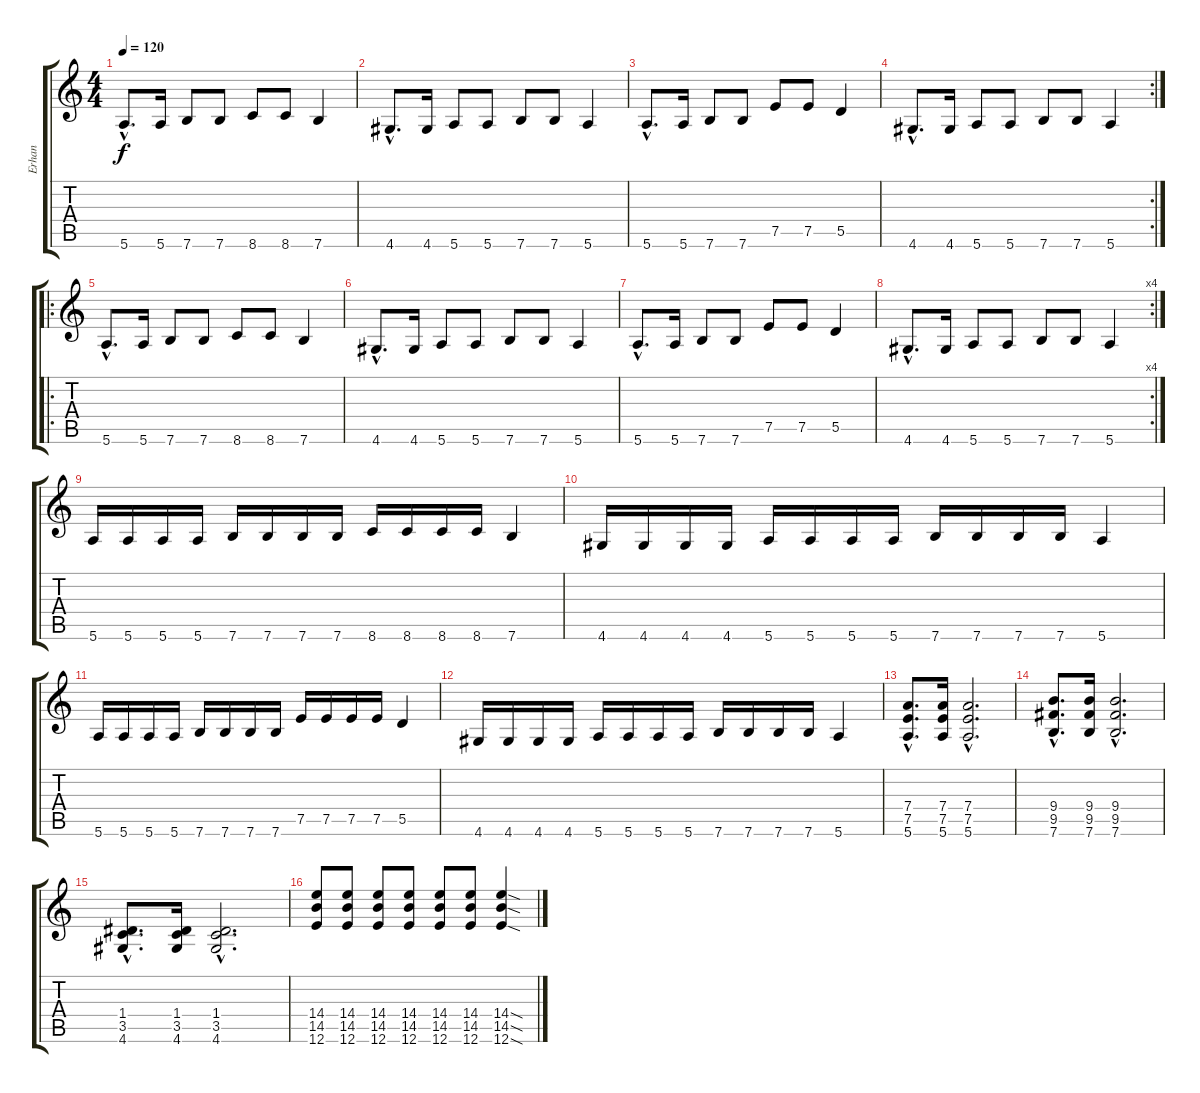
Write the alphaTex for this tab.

\track ("Erhan" "Erhan") {instrument electricguitarclean}
\staff {score tabs}
\tuning (E4 B3 G3 D3 A2 E2) {hide}
\ts (4 4)
\tempo 120
\clef g2
\ks c
5.6{hac}.8{d dy f instrument electricguitarclean} 5.6.16 7.6.8 7.6.8 8.6.8 8.6.8 7.6.4 |
4.6{hac}.8{d} 4.6.16 5.6.8 5.6.8 7.6.8 7.6.8 5.6.4 |
5.6{hac}.8{d} 5.6.16 7.6.8 7.6.8 7.5.8 7.5.8 5.5.4 |
\rc 2
4.6{hac}.8{d} 4.6.16 5.6.8 5.6.8 7.6.8 7.6.8 5.6.4 |
\ro
5.6{hac}.8{d} 5.6.16 7.6.8 7.6.8 8.6.8 8.6.8 7.6.4 |
4.6{hac}.8{d} 4.6.16 5.6.8 5.6.8 7.6.8 7.6.8 5.6.4 |
5.6{hac}.8{d} 5.6.16 7.6.8 7.6.8 7.5.8 7.5.8 5.5.4 |
\rc 4
4.6{hac}.8{d} 4.6.16 5.6.8 5.6.8 7.6.8 7.6.8 5.6.4 |
5.6.16 5.6.16 5.6.16 5.6.16 7.6.16 7.6.16 7.6.16 7.6.16 8.6.16 8.6.16 8.6.16 8.6.16 7.6.4 |
4.6.16 4.6.16 4.6.16 4.6.16 5.6.16 5.6.16 5.6.16 5.6.16 7.6.16 7.6.16 7.6.16 7.6.16 5.6.4 |
5.6.16 5.6.16 5.6.16 5.6.16 7.6.16 7.6.16 7.6.16 7.6.16 7.5.16 7.5.16 7.5.16 7.5.16 5.5.4 |
4.6.16 4.6.16 4.6.16 4.6.16 5.6.16 5.6.16 5.6.16 5.6.16 7.6.16 7.6.16 7.6.16 7.6.16 5.6.4 |
(7.4{hac} 7.5{hac} 5.6{hac}).8{d} (7.4 7.5 5.6).16 (7.4{hac} 7.5{hac} 5.6{hac}).2{d} |
(9.4{hac} 9.5{hac} 7.6{hac}).8{d} (9.4 9.5 7.6).16 (9.4{hac} 9.5{hac} 7.6{hac}).2{d} |
(1.4{hac} 3.5{hac} 4.6{hac}).8{d} (1.4 3.5 4.6).16 (1.4{hac} 3.5{hac} 4.6{hac}).2{d} |
(14.4 14.5 12.6).8 (14.4 14.5 12.6).8 (14.4 14.5 12.6).8 (14.4 14.5 12.6).8 (14.4 14.5 12.6).8 (14.4 14.5 12.6).8 (14.4{sod} 14.5{sod} 12.6{sod}).4
